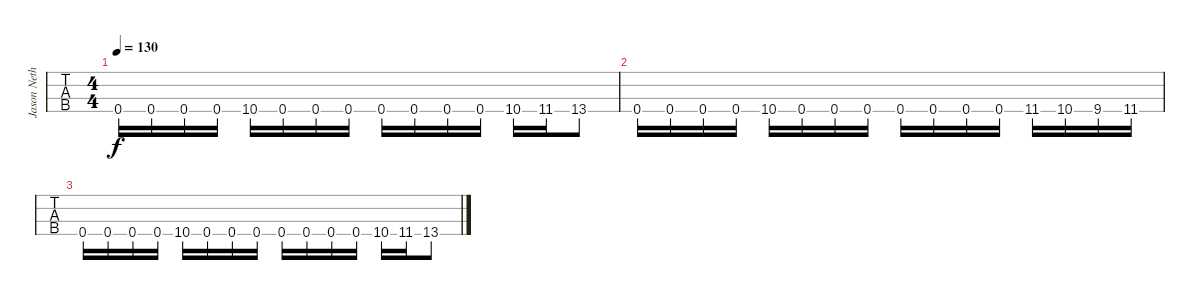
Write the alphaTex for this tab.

\track ("Jason Netherton" "Jason Neth") {instrument electricbasspick}
\staff {tabs}
\tuning (E2 B1 Gb1 Db1) {hide}
\ts (4 4)
\tempo 130
\clef f4
\ks c
0.4.16{dy f} 0.4.16 0.4.16 0.4.16 10.4.16 0.4.16 0.4.16 0.4.16 0.4.16 0.4.16 0.4.16 0.4.16 10.4.16 11.4.16 13.4.8 |
0.4.16 0.4.16 0.4.16 0.4.16 10.4.16 0.4.16 0.4.16 0.4.16 0.4.16 0.4.16 0.4.16 0.4.16 11.4.16 10.4.16 9.4.16 11.4.16 |
0.4.16 0.4.16 0.4.16 0.4.16 10.4.16 0.4.16 0.4.16 0.4.16 0.4.16 0.4.16 0.4.16 0.4.16 10.4.16 11.4.16 13.4.8
